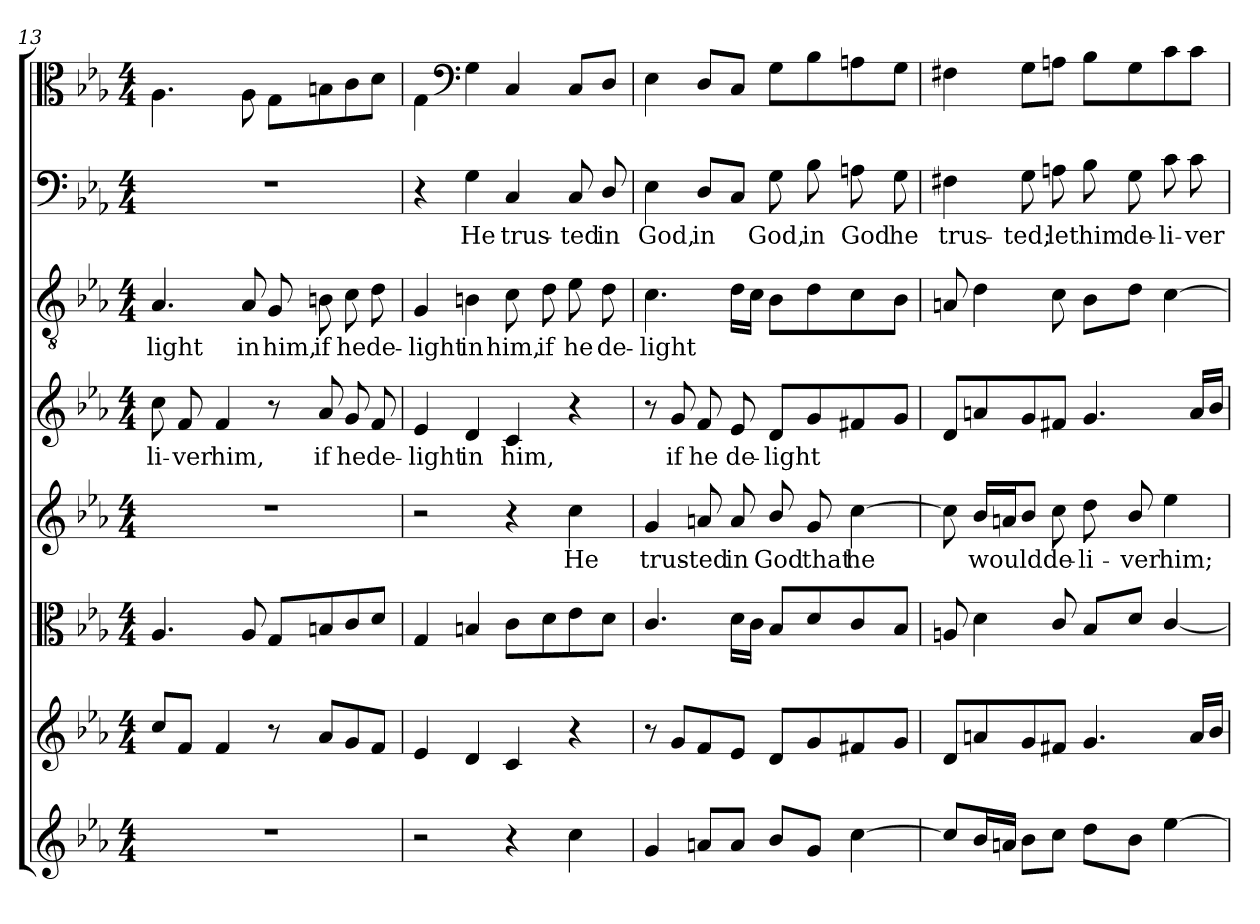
**kern	**kern	**kern	**kern	**text	**kern	**text	**kern	**text	**kern	**text	**kern
*part8	*part7	*part6	*part5	*part5	*part4	*part4	*part3	*part3	*part2	*part2	*part1
*staff8	*staff7	*staff6	*staff5	*staff5	*staff4	*staff4	*staff3	*staff3	*staff2	*staff2	*staff1
*clefG2	*clefG2	*clefC3	*clefG2	*	*clefG2	*	*clefGv2	*	*clefF4	*	*clefC3
*k[b-e-a-]	*k[b-e-a-]	*k[b-e-a-]	*k[b-e-a-]	*	*k[b-e-a-]	*	*k[b-e-a-]	*	*k[b-e-a-]	*	*k[b-e-a-]
*c:	*c:	*c:	*c:	*	*c:	*	*c:	*	*c:	*	*c:
*M4/4	*M4/4	*M4/4	*M4/4	*	*M4/4	*	*M4/4	*	*M4/4	*	*M4/4
=13	=13	=13	=13	=13	=13	=13	=13	=13	=13	=13	=13
1r	8cc/L	4.A-/	1r	.	8cc\	-li-	4.A-/	-light	1r	.	4.A-\
.	8f/J	.	.	.	8f/	-ver	.	.	.	.	.
.	4f/	.	.	.	4f/	him,	.	.	.	.	.
.	.	8A-/	.	.	.	.	8A-/	in	.	.	8A-\
.	8r	8G/L	.	.	8r	.	8G/	him,	.	.	8G\L
.	8a-/L	8Bn/	.	.	8a-/	if	8Bn\	if	.	.	8Bn\
.	8g/	8c/	.	.	8g/	he	8c\	he	.	.	8c\
.	8f/J	8d/J	.	.	8f/	de-	8d\	de-	.	.	8d\J
=14	=14	=14	=14	=14	=14	=14	=14	=14	=14	=14	=14
2r	4e-/	4G/	2r	.	4e-/	-light	4G/	-light	4r	.	4G\
*	*	*	*	*	*	*	*	*	*	*	*clefF4
.	4d/	4Bn/	.	.	4d/	in	4Bn\	in	4G\	He	4G\
4r	4c/	8c\L	4r	.	4c/	him,	8c\	him,	4C/	trus-	4C/
.	.	8d\	.	.	.	.	8d\	if	.	.	.
4cc\	4r	8e-\	4cc\	He	4r	.	8e-\	he	8C/	-ted	8C/L
.	.	8d\J	.	.	.	.	8d\	de-	8D/	in	8D/J
=15	=15	=15	=15	=15	=15	=15	=15	=15	=15	=15	=15
4g/	8r	4.c/	4g/	trus-	8r	.	4.c\	-light	4E-\	God,	4E-\
.	8g/L	.	.	.	8g/	if	.	.	.	.	.
8an/L	8f/	.	8an/	-ted	8f/	he	.	.	8D/L	in	8D/L
8a/J	8e-/J	16d\LL	8a/	in	8e-/	de-	16d\LL	.	8C/J	.	8C/J
.	.	16c\JJ	.	.	.	.	16c\JJ	.	.	.	.
8b-/L	8d/L	8B-/L	8b-/	God	8d/L	-light	8B-\L	.	8G\	God,	8G\L
8g/J	8g/	8d/	8g/	that	8g/	.	8d\	.	8B-\	in	8B-\
[4cc\	8f#X/	8c/	[4cc\	he	8f#X/	.	8c\	.	8An\	God	8An\
.	8g/J	8B-/J	.	.	8g/J	.	8B-\J	.	8G\	he	8G\J
=16	=16	=16	=16	=16	=16	=16	=16	=16	=16	=16	=16
8cc/L]	8d/L	8An/	8cc\]	.	8d/L	.	8An/	.	4F#X\	trus-	4F#X\
16b-/L	8an/	4d\	16b-\LL	would	8an/	.	4d\	.	.	.	.
16an/JJ	.	.	16an/J	.	.	.	.	.	.	.	.
8b-\L	8g/	.	8b-/J	.	8g/	.	.	.	8G\	-ted;	8G\L
8cc\J	8f#X/J	8c/	8cc\	de-	8f#X/J	.	8c\	.	8An\	let	8An\J
8dd\L	4.g/	8B-/L	8dd\	-li-	4.g/	.	8B-\L	.	8B-\	him	8B-\L
8b-\J	.	8d/J	8b-/	-ver	.	.	8d\J	.	8G\	de-	8G\
[4ee-\	.	[4c/	4ee-\	him;	.	.	[4c\	.	8c\	-li-	8c\
.	16a/LL	.	.	.	16a/LL	.	.	.	8c\	-ver	8c\J
.	16b-/JJ	.	.	.	16b-/JJ	.	.	.	.	.	.
=	=	=	=	=	=	=	=	=	=	=	=
*-	*-	*-	*-	*-	*-	*-	*-	*-	*-	*-	*-
